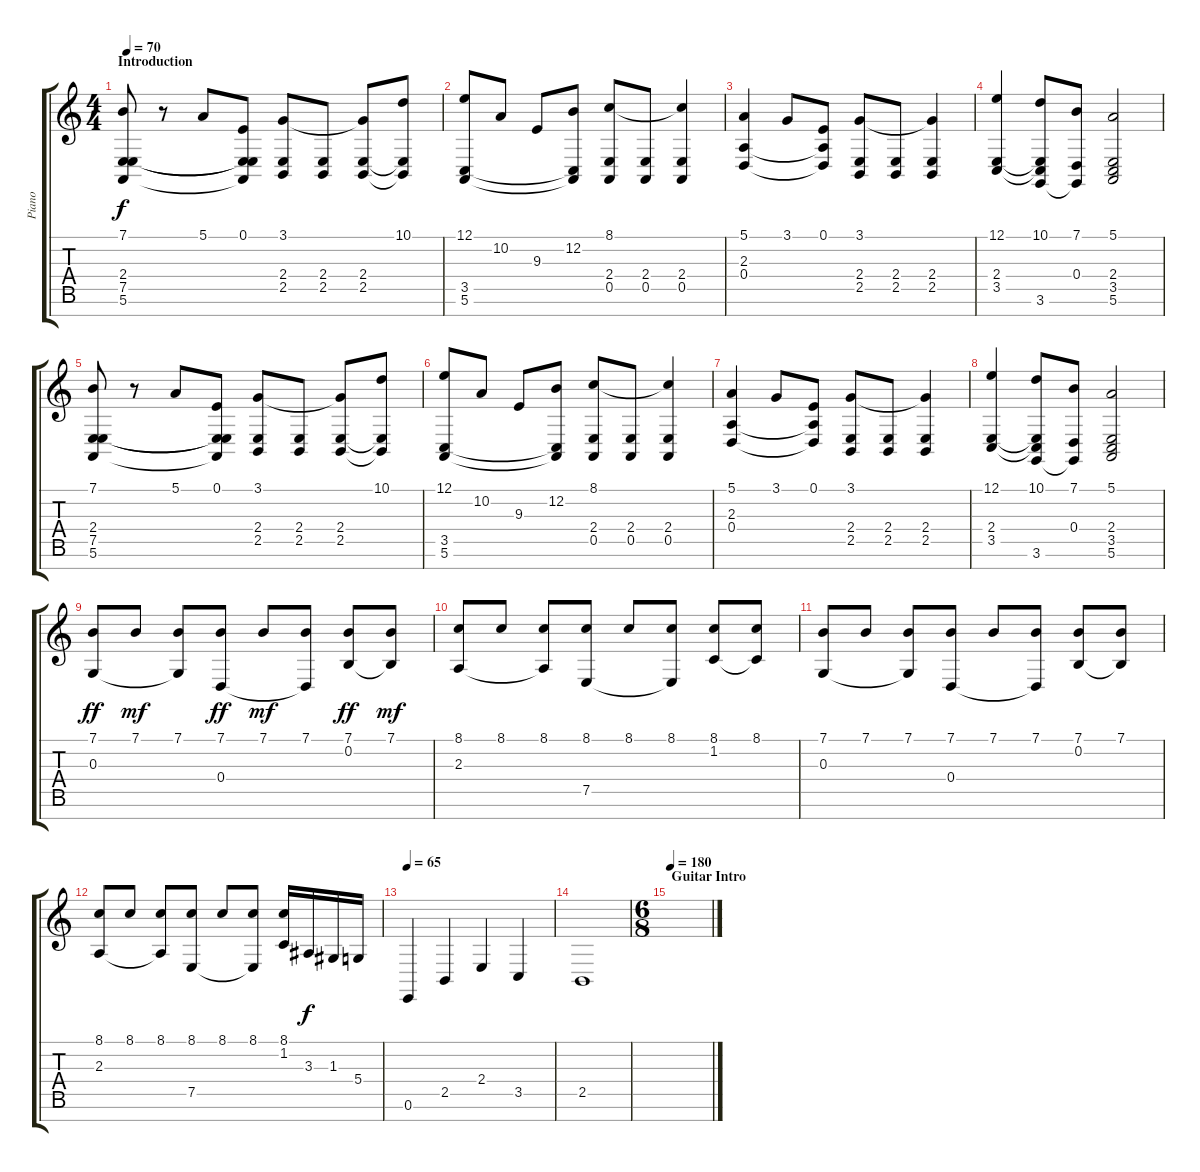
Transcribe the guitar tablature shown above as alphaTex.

\track ("Piano" "Piano") {instrument acousticgrandpiano}
\staff {score tabs}
\tuning (E4 B3 G3 D3 A2 E2 B1) {hide}
\ts (4 4)
\section ("" "Introduction")
\tempo 70
\clef g2
\ks c
(7.1 2.4 7.5 5.6).8{dy f instrument acousticgrandpiano} r.8 5.1.8 (0.1 2.4{t} 7.5{t} 5.6{t}).8 (3.1 2.4 2.5).8 (2.4 2.5).8 (3.1{t} 2.4 2.5).8 (10.1 2.4{t} 2.5{t}).8 |
(12.1 3.5 5.6).8 10.2.8 9.3.8 (12.2 3.5{t} 5.6{t}).8 (8.1 2.4 0.5).8 (2.4 0.5).8 (8.1{t} 2.4 0.5).4 |
(5.1 2.3 0.4).4 3.1.8 (0.1 2.3{t} 0.4{t}).8 (3.1 2.4 2.5).8 (2.4 2.5).8 (3.1{t} 2.4 2.5).4 |
(12.1 2.4 3.5).4 (10.1 2.4{t} 3.5{t} 3.6).8 (7.1 0.4 3.6{t}).8 (5.1 2.4 3.5 5.6).2 |
(7.1 2.4 7.5 5.6).8 r.8 5.1.8 (0.1 2.4{t} 7.5{t} 5.6{t}).8 (3.1 2.4 2.5).8 (2.4 2.5).8 (3.1{t} 2.4 2.5).8 (10.1 2.4{t} 2.5{t}).8 |
(12.1 3.5 5.6).8 10.2.8 9.3.8 (12.2 3.5{t} 5.6{t}).8 (8.1 2.4 0.5).8 (2.4 0.5).8 (8.1{t} 2.4 0.5).4 |
(5.1 2.3 0.4).4 3.1.8 (0.1 2.3{t} 0.4{t}).8 (3.1 2.4 2.5).8 (2.4 2.5).8 (3.1{t} 2.4 2.5).4 |
(12.1 2.4 3.5).4 (10.1 2.4{t} 3.5{t} 3.6).8 (7.1 0.4 3.6{t}).8 (5.1 2.4 3.5 5.6).2 |
(7.1 0.3).8{dy ff} 7.1.8{dy mf} (7.1 0.3{t}).8 (7.1 0.4).8{dy ff} 7.1.8{dy mf} (7.1 0.4{t}).8 (7.1 0.2).8{dy ff} (7.1 0.2{t}).8{dy mf} |
(8.1 2.3).8 8.1.8 (8.1 2.3{t}).8 (8.1 7.5).8 8.1.8 (8.1 7.5{t}).8 (8.1 1.2).8 (8.1 1.2{t}).8 |
(7.1 0.3).8 7.1.8 (7.1 0.3{t}).8 (7.1 0.4).8 7.1.8 (7.1 0.4{t}).8 (7.1 0.2).8 (7.1 0.2{t}).8 |
(8.1 2.3).8 8.1.8 (8.1 2.3{t}).8 (8.1 7.5).8 8.1.8 (8.1 7.5{t}).8 (8.1 1.2).16 3.3.16{dy f} 1.3.16 5.4.16 |
\tempo 65
0.6.4 2.5.4 2.4.4 3.5.4 |
2.5.1 |
\ts (6 8)
\section ("" "Guitar Intro")
\tempo 180
